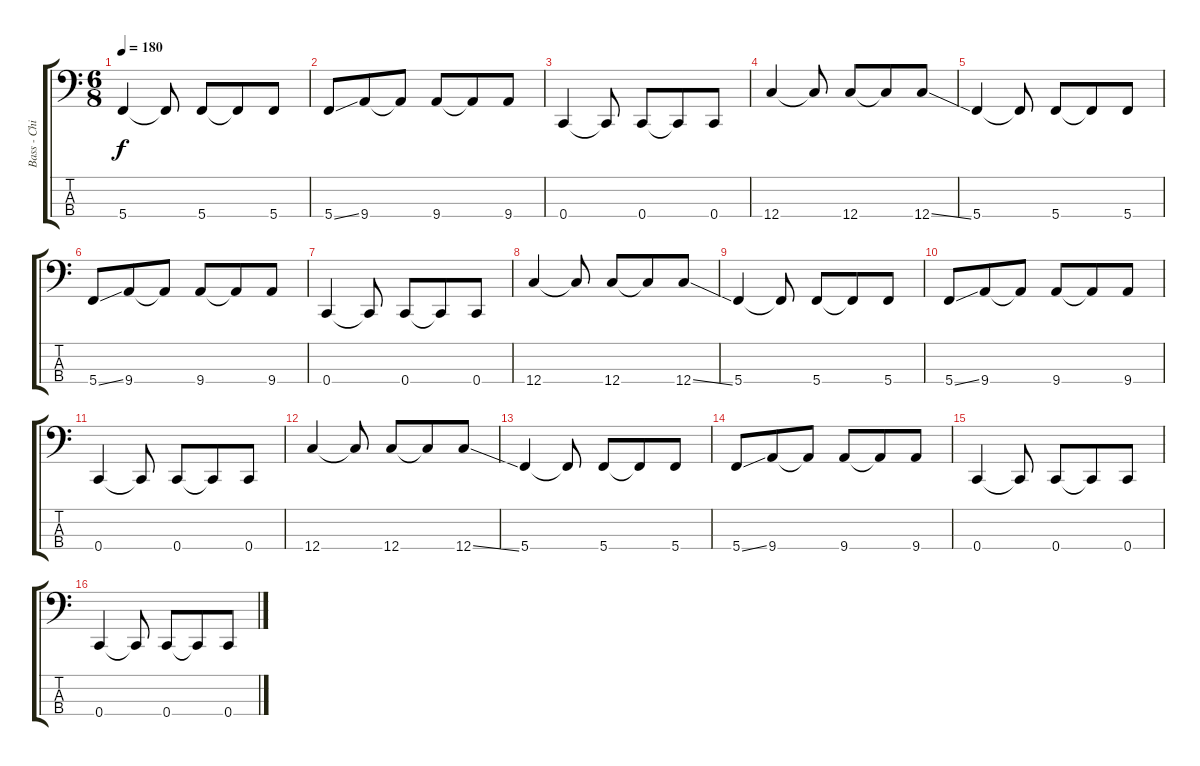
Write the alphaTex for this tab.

\track ("Bass - Chi Cheng" "Bass - Chi") {instrument electricbassfinger}
\staff {score tabs}
\tuning (F2 C2 G1 C1) {hide}
\ts (6 8)
\tempo 180
\clef f4
\ks c
5.4.4{dy f} 5.4{t}.8 5.4.8 5.4{t}.8 5.4.8 |
5.4{ss}.8 9.4.8 9.4{t}.8 9.4.8 9.4{t}.8 9.4.8 |
0.4.4 0.4{t}.8 0.4.8 0.4{t}.8 0.4.8 |
12.4.4 12.4{t}.8 12.4.8 12.4{t}.8 12.4{ss}.8 |
5.4.4 5.4{t}.8 5.4.8 5.4{t}.8 5.4.8 |
5.4{ss}.8 9.4.8 9.4{t}.8 9.4.8 9.4{t}.8 9.4.8 |
0.4.4 0.4{t}.8 0.4.8 0.4{t}.8 0.4.8 |
12.4.4 12.4{t}.8 12.4.8 12.4{t}.8 12.4{ss}.8 |
5.4.4 5.4{t}.8 5.4.8 5.4{t}.8 5.4.8 |
5.4{ss}.8 9.4.8 9.4{t}.8 9.4.8 9.4{t}.8 9.4.8 |
0.4.4 0.4{t}.8 0.4.8 0.4{t}.8 0.4.8 |
12.4.4 12.4{t}.8 12.4.8 12.4{t}.8 12.4{ss}.8 |
5.4.4 5.4{t}.8 5.4.8 5.4{t}.8 5.4.8 |
5.4{ss}.8 9.4.8 9.4{t}.8 9.4.8 9.4{t}.8 9.4.8 |
0.4.4 0.4{t}.8 0.4.8 0.4{t}.8 0.4.8 |
0.4.4 0.4{t}.8 0.4.8 0.4{t}.8 0.4.8
